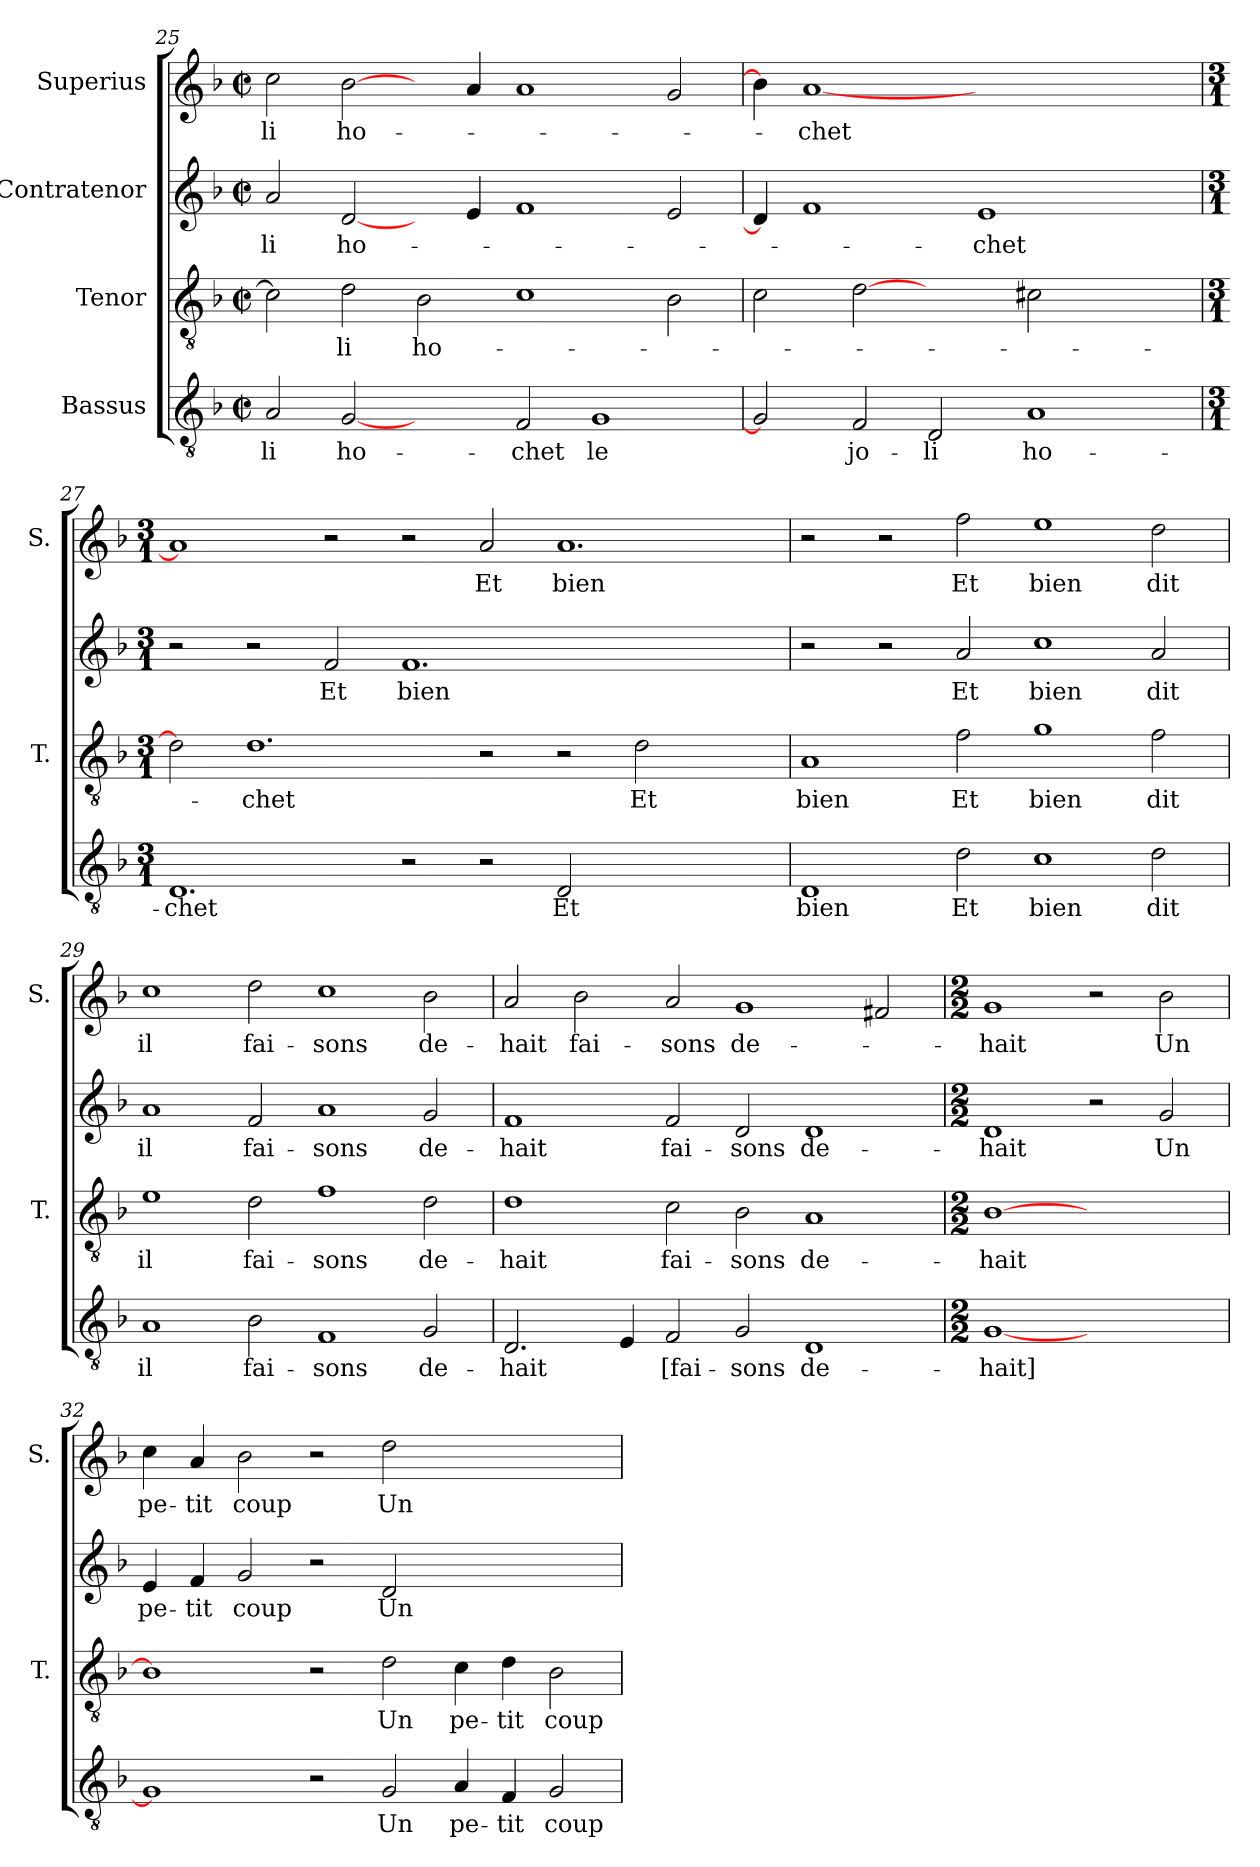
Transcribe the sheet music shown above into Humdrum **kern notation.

**kern	**text	**kern	**text	**kern	**text	**kern	**text
*part4	*part4	*part3	*part3	*part2	*part2	*part1	*part1
*staff4	*staff4	*staff3	*staff3	*staff2	*staff2	*staff1	*staff1
*I"Bassus	*	*I"Tenor	*	*I"Contratenor	*	*I"Superius	*
*	*	*I'T.	*	*	*	*I'S.	*
*clefGv2	*	*clefGv2	*	*clefG2	*	*clefG2	*
*k[b-]	*	*k[b-]	*	*k[b-]	*	*k[b-]	*
*F:	*	*F:	*	*F:	*	*F:	*
*M2/2	*	*M2/2	*	*M2/2	*	*M2/2	*
*met(c|)	*	*met(c|)	*	*met(c|)	*	*met(c|)	*
=25	=25	=25	=25	=25	=25	=25	=25
2A/	-li	2c\]	.	2a/	-li	2cc\	-li
[2G/	ho-	2d\	-li	[2d/	ho-	[2b-\	ho-
2ryy	.	2B-\	ho-	4ryy	.	4ryy	.
.	.	.	.	4e/	.	4a/	.
2F/	-chet	1c\	.	1f/	.	1a/	.
1G/	le	.	.	.	.	.	.
.	.	2B-\	.	2e/	.	2g/	.
=26	=26	=26	=26	=26	=26	=26	=26
2G/]	.	2c\	.	4d/]	.	4b-\]	.
.	.	.	.	1f/	.	[1a/	-chet
2F/	jo-	[2d\	.	.	.	.	.
2D/	-li	2ryy	.	.	.	.	.
.	.	.	.	1e/	-chet	1ryy	.
1A/	ho-	2c#X\	.	.	.	.	.
.	.	2ryy	.	.	.	.	.
.	.	.	.	4ryy	.	4ryy	.
!!LO:PB:g=z
=27	=27	=27	=27	=27	=27	=27	=27
*M3/1	*	*M3/1	*	*M3/1	*	*M3/1	*
1.D/	-chet	2d\]	.	2r	.	1a/]	.
.	.	1.d\	-chet	2r	.	.	.
.	.	.	.	2f/	Et	2r	.
2r	.	.	.	1.f/	bien	2r	.
2r	.	2r	.	.	.	2a/	Et
2D/	Et	2r	.	.	.	1.a/	bien
1ryy	.	2d\	Et	1ryy	.	.	.
.	.	2ryy	.	.	.	.	.
=28	=28	=28	=28	=28	=28	=28	=28
1D/	bien	1A/	bien	2r	.	2r	.
.	.	.	.	2r	.	2r	.
2d\	Et	2f\	Et	2a/	Et	2ff\	Et
1c\	bien	1g\	bien	1cc\	bien	1ee\	bien
2d\	dit	2f\	dit	2a/	dit	2dd\	dit
=29	=29	=29	=29	=29	=29	=29	=29
1A/	il	1e\	il	1a/	il	1cc\	il
2B-\	fai-	2d\	fai-	2f/	fai-	2dd\	fai-
1F/	-sons	1f\	-sons	1a/	-sons	1cc\	-sons
2G/	de-	2d\	de-	2g/	de-	2b-\	de-
=30	=30	=30	=30	=30	=30	=30	=30
2.D/	-hait	1d\	-hait	1f/	-hait	2a/	-hait
.	.	.	.	.	.	2b-\	fai-
4E/	.	.	.	.	.	.	.
2F/	[fai-	2c\	fai-	2f/	fai-	2a/	-sons
2G/	-sons	2B-\	-sons	2d/	-sons	1g/	de-
1D/	de-	1A/	de-	1d/	de-	.	.
.	.	.	.	.	.	2f#X/	.
!!LO:LB:g=z
=31	=31	=31	=31	=31	=31	=31	=31
*M2/2	*	*M2/2	*	*M2/2	*	*M2/2	*
[1G/	-hait]	[1B-\	-hait	1d/	-hait	1g/	-hait
1ryy	.	1ryy	.	2r	.	2r	.
.	.	.	.	2g/	Un	2b-\	Un
=32	=32	=32	=32	=32	=32	=32	=32
1G/]	.	1B-\]	.	4e/	pe-	4cc\	pe-
.	.	.	.	4f/	-tit	4a/	-tit
.	.	.	.	2g/	coup	2b-\	coup
2r	.	2r	.	2r	.	2r	.
2G/	Un	2d\	Un	2d/	Un	2dd\	Un
4A/	pe-	4c\	pe-	1ryy	.	1ryy	.
4F/	-tit	4d\	-tit	.	.	.	.
2G/	coup	2B-\	coup	.	.	.	.
=	=	=	=	=	=	=	=
*-	*-	*-	*-	*-	*-	*-	*-
